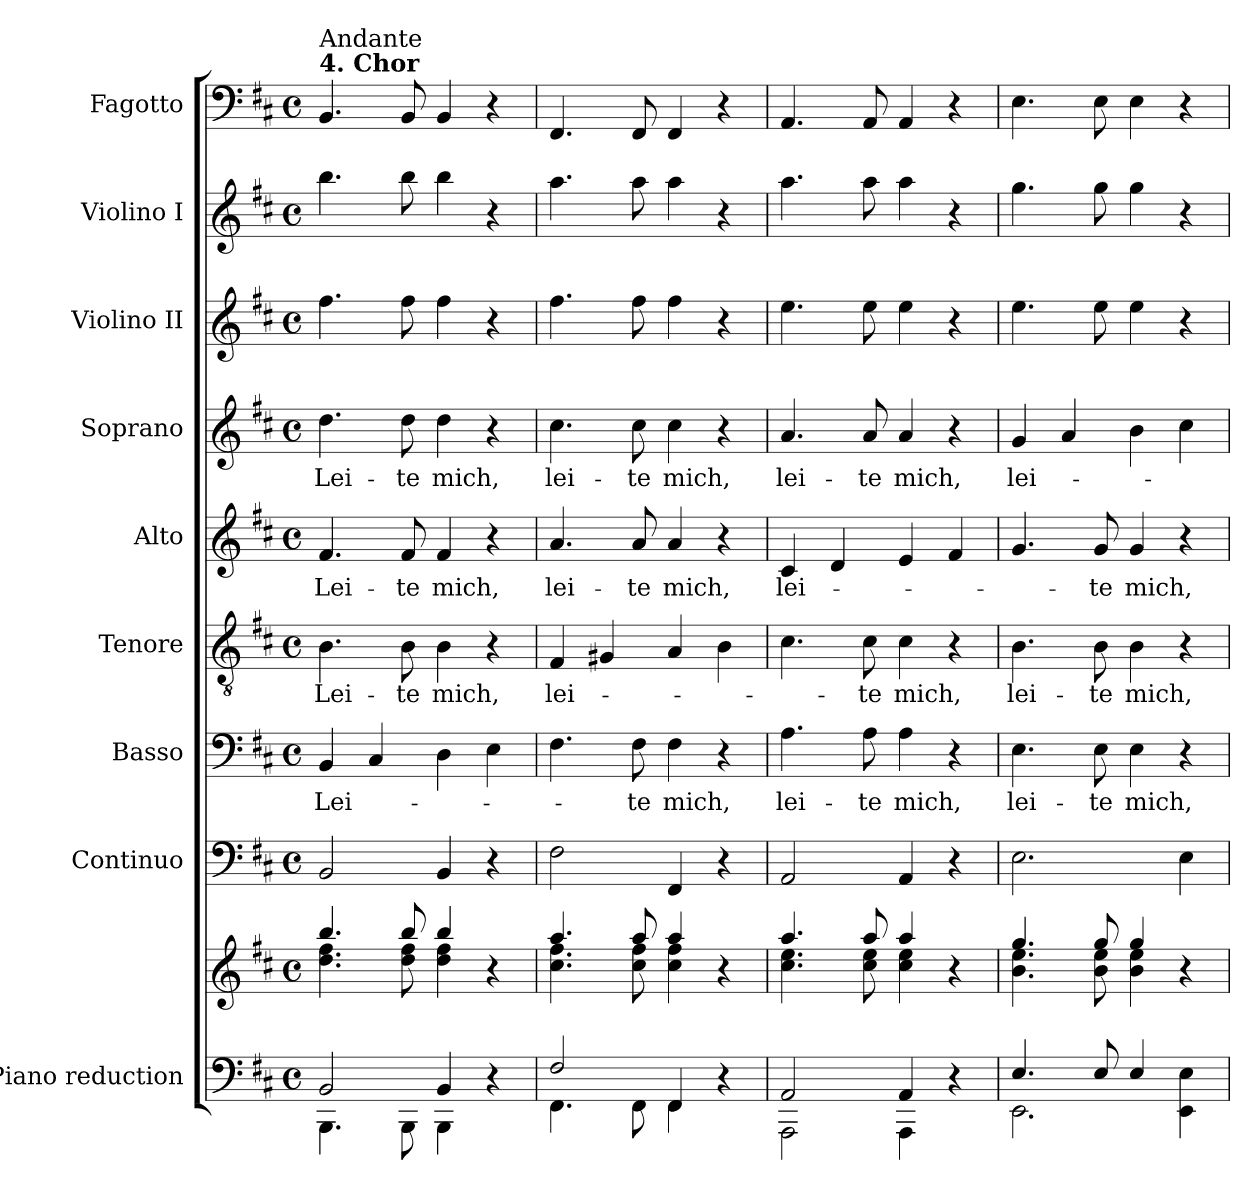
**kern	**kern	**kern	**kern	**text	**kern	**text	**kern	**text	**kern	**text	**kern	**kern	**kern
*part9	*part9	*part8	*part7	*part7	*part6	*part6	*part5	*part5	*part4	*part4	*part3	*part2	*part1
*staff10	*staff9	*staff8	*staff7	*staff7	*staff6	*staff6	*staff5	*staff5	*staff4	*staff4	*staff3	*staff2	*staff1
*I"Piano reduction	*	*I"Continuo	*I"Basso	*	*I"Tenore	*	*I"Alto	*	*I"Soprano	*	*I"Violino II	*I"Violino I	*I"Fagotto
*I'Pno	*	*	*	*	*	*	*	*	*	*	*I'Vln	*I'Vln	*
*stria5	*stria5	*	*	*	*	*	*	*	*	*	*	*	*
*clefF4	*clefG2	*clefF4	*clefF4	*	*clefGv2	*	*clefG2	*	*clefG2	*	*clefG2	*clefG2	*clefF4
*k[f#c#]	*k[f#c#]	*k[f#c#]	*k[f#c#]	*	*k[f#c#]	*	*k[f#c#]	*	*k[f#c#]	*	*k[f#c#]	*k[f#c#]	*k[f#c#]
*M4/4	*M4/4	*M4/4	*M4/4	*	*M4/4	*	*M4/4	*	*M4/4	*	*M4/4	*M4/4	*M4/4
*met(c)	*met(c)	*met(c)	*met(c)	*	*met(c)	*	*met(c)	*	*met(c)	*	*met(c)	*met(c)	*met(c)
=1	=1	=1	=1	=1	=1	=1	=1	=1	=1	=1	=1	=1	=1
*^	*^	*	*	*	*	*	*	*	*	*	*	*	*
!	!	!	!	!	!	!	!	!	!	!	!	!	!	!	!LO:TX:a:B:t=4. Chor
!	!	!	!	!	!	!	!	!	!	!	!	!	!	!	!LO:TX:a:t=Andante
!	!	!	!	!	!	!LO:LY:b	!	!LO:LY:b	!	!LO:LY:b	!	!LO:LY:b	!	!	!
2BB/	4.BBB\	4.bb/	4.dd!\ 4.ff#\	2BB/	4BB/	Lei-	4.B\	Lei-	4.f#/	Lei-	4.dd\	Lei-	4.ff#\	4.bb\	4.BB/
.	.	.	.	.	4C#/	.	.	.	.	.	.	.	.	.	.
!	!	!	!	!	!	!	!	!LO:LY:b	!	!LO:LY:b	!	!LO:LY:b	!	!	!
.	8BBB\	8bb/	8dd!\ 8ff#\	.	.	.	8B\	te	8f#/	te	8dd\	te	8ff#\	8bb\	8BB/
!	!	!	!	!	!	!	!	!LO:LY:b	!	!LO:LY:b	!	!LO:LY:b	!	!	!
4BB/	4BBB\	4bb/	4dd!\ 4ff#\	4BB/	4D\	.	4B\	mich,	4f#/	mich,	4dd\	mich,	4ff#\	4bb\	4BB/
4r	4ryy	4r	4ryy	4r	4E\	.	4r	.	4r	.	4r	.	4r	4r	4r
=2	=2	=2	=2	=2	=2	=2	=2	=2	=2	=2	=2	=2	=2	=2	=2
!	!	!	!	!	!	!	!	!LO:LY:b	!	!LO:LY:b	!	!LO:LY:b	!	!	!
2F#/	4.FF#\	4.aa/	4.cc#!\ 4.ff#\	2F#\	4.F#\	.	4F#/	lei-	4.a/	lei-	4.cc#\	lei-	4.ff#\	4.aa\	4.FF#/
.	.	.	.	.	.	.	4G#X/	.	.	.	.	.	.	.	.
!	!	!	!	!	!	!LO:LY:b	!	!	!	!LO:LY:b	!	!LO:LY:b	!	!	!
.	8FF#\	8aa/	8cc#!\ 8ff#\	.	8F#\	-te	.	.	8a/	te	8cc#\	te	8ff#\	8aa\	8FF#/
!	!	!	!	!	!	!LO:LY:b	!	!	!	!LO:LY:b	!	!LO:LY:b	!	!	!
4FF#/	4FF#\	4aa/	4cc#!\ 4ff#\	4FF#/	4F#\	mich,	4A/	.	4a/	mich,	4cc#\	mich,	4ff#\	4aa\	4FF#/
4r	4ryy	4r	4ryy	4r	4r	.	4B\	.	4r	.	4r	.	4r	4r	4r
=3	=3	=3	=3	=3	=3	=3	=3	=3	=3	=3	=3	=3	=3	=3	=3
!	!	!	!	!	!	!LO:LY:b	!	!	!	!LO:LY:b	!	!LO:LY:b	!	!	!
2AA/	2AAA\	4.aa/	4.cc#!\ 4.ee\	2AA/	4.A\	lei-	4.c#\	.	4c#/	lei-	4.a/	lei-	4.ee\	4.aa\	4.AA/
.	.	.	.	.	.	.	.	.	4d/	.	.	.	.	.	.
!	!	!	!	!	!	!LO:LY:b	!	!LO:LY:b	!	!	!	!LO:LY:b	!	!	!
.	.	8aa/	8cc#!\ 8ee\	.	8A\	te	8c#\	-te	.	.	8a/	te	8ee\	8aa\	8AA/
!	!	!	!	!	!	!LO:LY:b	!	!LO:LY:b	!	!	!	!LO:LY:b	!	!	!
4AA/	4AAA\	4aa/	4cc#!\ 4ee\	4AA/	4A\	mich,	4c#\	mich,	4e/	.	4a/	mich,	4ee\	4aa\	4AA/
4r	4ryy	4r	4ryy	4r	4r	.	4r	.	4f#/	.	4r	.	4r	4r	4r
=4	=4	=4	=4	=4	=4	=4	=4	=4	=4	=4	=4	=4	=4	=4	=4
!	!	!	!	!	!	!LO:LY:b	!	!LO:LY:b	!	!	!	!LO:LY:b	!	!	!
4.E/	2.EE\	4.gg/	4.b!\ 4.ee\	2.E\	4.E\	lei-	4.B\	lei-	4.g/	.	4g/	lei-	4.ee\	4.gg\	4.E\
.	.	.	.	.	.	.	.	.	.	.	4a/	.	.	.	.
!	!	!	!	!	!	!LO:LY:b	!	!LO:LY:b	!	!LO:LY:b	!	!	!	!	!
8E/	.	8gg/	8b!\ 8ee\	.	8E\	te	8B\	te	8g/	-te	.	.	8ee\	8gg\	8E\
!	!	!	!	!	!	!LO:LY:b	!	!LO:LY:b	!	!LO:LY:b	!	!	!	!	!
4E/	.	4gg/	4b!\ 4ee\	.	4E\	mich,	4B\	mich,	4g/	mich,	4b\	.	4ee\	4gg\	4E\
4ryy	4EE\ 4E\	4r	4ryy	4E\	4r	.	4r	.	4r	.	4cc#\	.	4r	4r	4r
*v	*v	*	*	*	*	*	*	*	*	*	*	*	*	*	*
*	*v	*v	*	*	*	*	*	*	*	*	*	*	*	*
=	=	=	=	=	=	=	=	=	=	=	=	=	=
*-	*-	*-	*-	*-	*-	*-	*-	*-	*-	*-	*-	*-	*-
